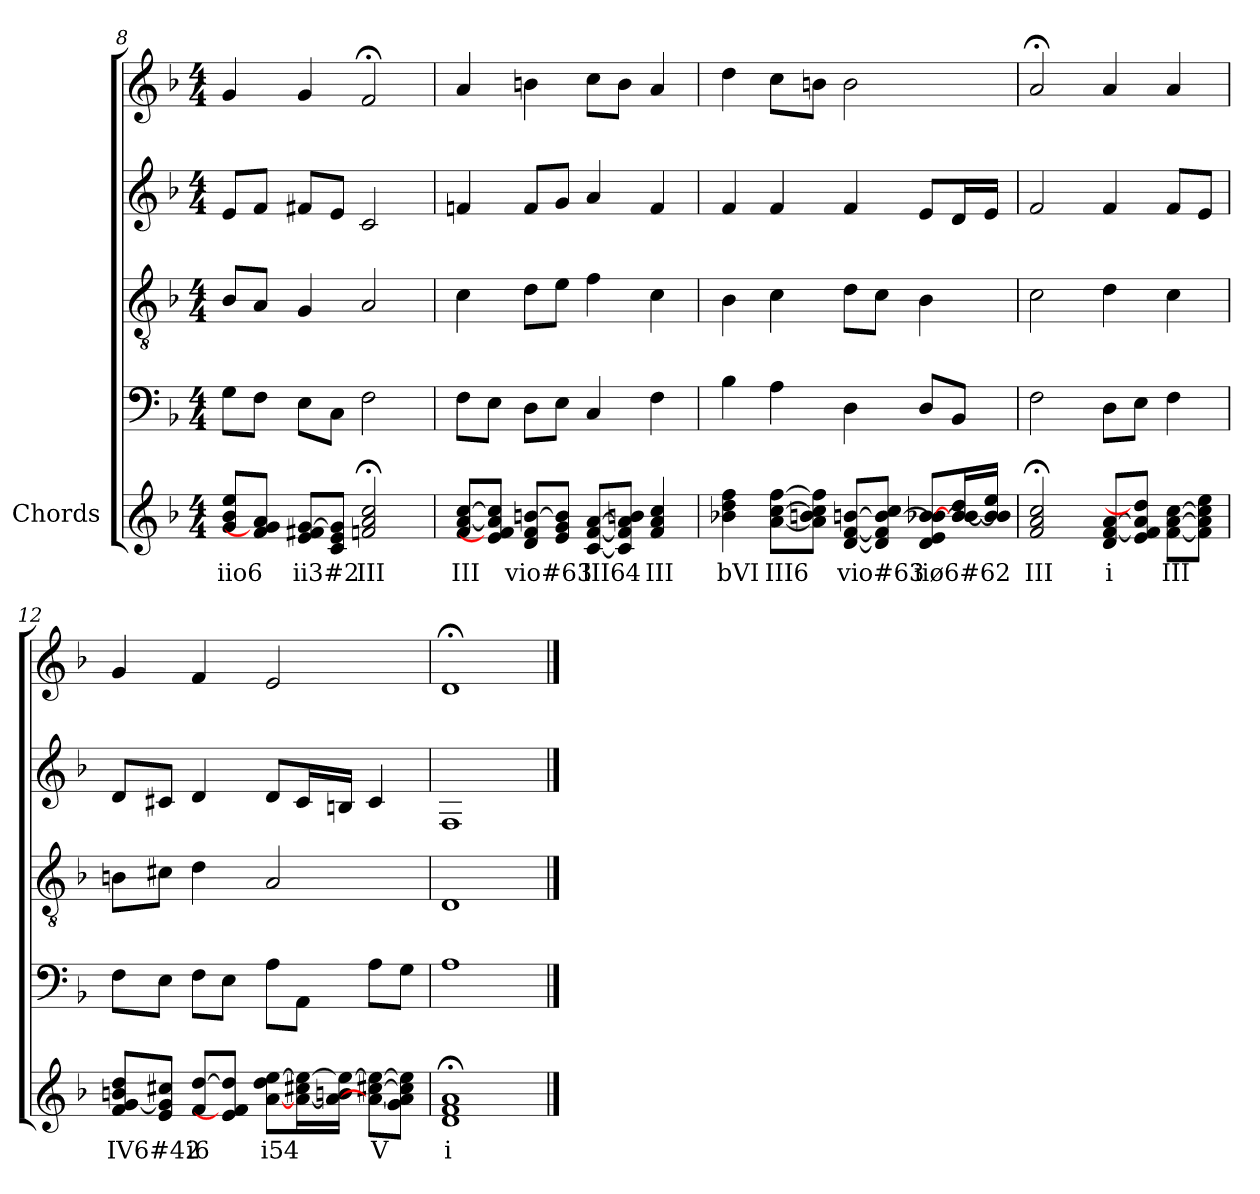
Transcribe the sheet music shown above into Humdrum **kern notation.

**kern	**text	**kern	**kern	**kern	**kern
*part5	*part5	*part4	*part3	*part2	*part1
*staff5	*staff5	*staff4	*staff3	*staff2	*staff1
*I"Chords	*	*	*	*	*
!!LO:LB:g=z
*clefG2	*	*clefF4	*clefGv2	*clefG2	*clefG2
*k[b-]	*	*k[b-]	*k[b-]	*k[b-]	*k[b-]
*M4/4	*	*M4/4	*M4/4	*M4/4	*M4/4
=8	=8	=8	=8	=8	=8
8g/ 8b- 8eeL	iio6	8G\L	8B-/L	8e/L	4g/
8f/ 8g] 8aJ	.	8F\J	8A/J	8f/J	.
8e/ 8f#X [8gL	ii3#2	8E\L	4G/	8f#X/L	4g/
8c/ 8e 8g]J	.	8C\J	.	8e/J	.
2fn; 2a; 2cc;	III	2F\	2A/	2c/	2f;/
=9	=9	=9	=9	=9	=9
8f/ [8a [8ccL	III	8F\L	4c\	4fn/	4a/
8e/ 8f] 8a] 8cc]J	.	8E\J	.	.	.
8d/ 8f [8bnL	vio#63	8D\L	8d\L	8f/L	4bn\
8e/ 8g 8b]J	.	8E\J	8e\J	8g/J	.
[8c/ [8f [8aL	III64	4C/	4f\	4a/	8cc\L
8c/] 8f] 8a] 8bnJ	.	.	.	.	8b\J
4f 4a 4cc	III	4F\	4c\	4f/	4a/
=10	=10	=10	=10	=10	=10
4b-X 4dd 4ff	bVI	4B-\	4B-\	4f/	4dd\
[8a\ [8cc [8ffL	III6	4A\	4c\	4f/	8cc\L
8a\] 8bn 8cc] 8ff]J	.	.	.	.	8bn\J
[8d/ [8f [8bnL	vio#63	4D\	8d\L	4f/	2b\
8d/] 8f] 8b_ 8ccJ	.	.	8c\J	.	.
8d/ 8e [8b-X 8b_L	iiø6#62	8D/L	4B-\	8e/L	.
[16b-/ 16b_ 16ddL	.	8BB-/J	.	16d/L	.
16b-/] 16b] 16eeJJ	.	.	.	16e/JJ	.
=11	=11	=11	=11	=11	=11
2f; 2a; 2cc;	III	2F\	2c\	2f/	2a;/
8d/ [8f [8aL	i	8D\L	4d\	4f/	4a/
8e/ 8f] 8a] 8dd]J	.	8E\J	.	.	.
[8f\ [8a [8ccL	III	4F\	4c\	8f/L	4a/
8f\] 8a] 8cc] 8eeJ	.	.	.	8e/J	.
=12	=12	=12	=12	=12	=12
8f/ [8g 8bn 8ddL	IV6#42	8F\L	8Bn\L	8d/L	4g/
8e/ 8g] 8cc#XJ	.	8E\J	8c#X\J	8c#X/J	.
8f/ [8ddL	i6	8F\L	4d\	4d/	4f/
8e/ 8f] 8dd]J	.	8E\J	.	.	.
[8a\ 8dd [8eeL	i54	8A\L	2A/	8d/L	2e/
[16a\ 16cc#X 16ee_L	.	8AA\J	.	16c#/L	.
16a\] 16bn 16ee_JJ	.	.	.	16Bn/JJ	.
8a\_ [8cc#X 8ee_L	V	8A\L	.	4c#/	.
8g\ 8a] 8cc#] 8ee]J	.	8G\J	.	.	.
=13	=13	=13	=13	=13	=13
1d; 1f; 1a;	i	1A	1D	1F	1d;
==	==	==	==	==	==
*-	*-	*-	*-	*-	*-
